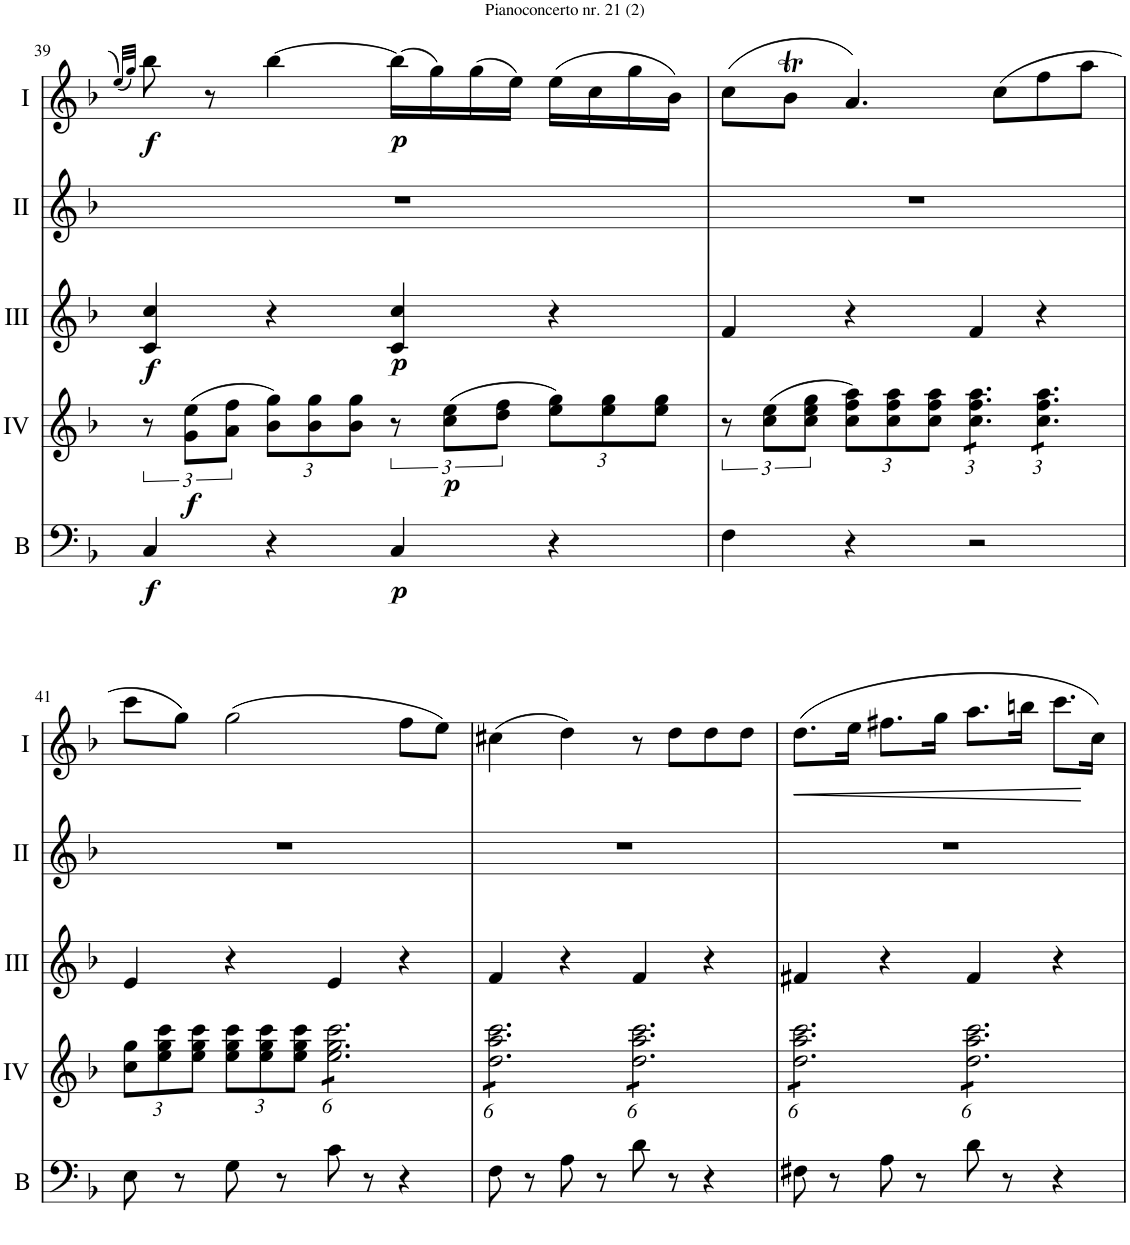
**kern	**dynam	**kern	**dynam	**kern	**dynam	**kern	**kern	**dynam
*part5	*part5	*part4	*part4	*part3	*part3	*part2	*part1	*part1
*staff5	*staff5	*staff4	*staff4	*staff3	*staff3	*staff2	*staff1	*staff1
*I"Bass	*	*I"Acc. 4	*	*I"Acc. 3	*	*I"Acc. 2	*I"Acc. 1	*
*I'B	*	*	*	*	*	*	*	*
!!LO:PB:g=z
*clefF4	*	*clefG2	*	*clefG2	*	*clefG2	*clefG2	*
*Trd7c12	*	*Trd7c12	*	*Trd7c12	*	*	*	*
*k[b-]	*	*k[b-]	*	*k[b-]	*	*k[b-]	*k[b-]	*
*M4/4	*	*M4/4	*	*M4/4	*	*M4/4	*M4/4	*
*met(c)	*	*met(c)	*	*met(c)	*	*met(c)	*met(c)	*
=39	=39	=39	=39	=39	=39	=39	=39	=39
.	.	.	.	.	.	.	(32qee/LLL	.
.	.	.	.	.	.	.	32qgg/JJJ)	.
!	!LO:DY:b	!	!	!	!LO:DY:b	!	!	!LO:DY:b
4C/	f	12r	.	4c/ 4cc/	f	1r	8bb-\	f
!	!	!	!LO:DY:b	!	!	!	!	!
.	.	(12g\ 12ee\L	f	.	.	.	.	.
.	.	.	.	.	.	.	8r	.
.	.	12a\ 12ff\J	.	.	.	.	.	.
*	*	*Xbrackettup	*	*	*	*	*	*
4r	.	12b-\ 12gg\L)	.	4r	.	.	[4bb-\	.
.	.	12b-\ 12gg\	.	.	.	.	.	.
.	.	12b-\ 12gg\J	.	.	.	.	.	.
*	*	*brackettup	*	*	*	*	*	*
!	!LO:DY:b	!	!	!	!LO:DY:b	!	!	!LO:DY:b
4C/	p	12r	.	4c/ 4cc/	p	.	(16bb-\LL]	p
.	.	.	.	.	.	.	16gg\)	.
!	!	!	!LO:DY:b	!	!	!	!	!
.	.	(12cc\ 12ee\L	p	.	.	.	.	.
.	.	.	.	.	.	.	(16gg\	.
.	.	12dd\ 12ff\J	.	.	.	.	.	.
.	.	.	.	.	.	.	16ee\JJ)	.
*	*	*Xbrackettup	*	*	*	*	*	*
4r	.	12ee\ 12gg\L)	.	4r	.	.	(16ee\LL	.
.	.	.	.	.	.	.	16cc\	.
.	.	12ee\ 12gg\	.	.	.	.	.	.
.	.	.	.	.	.	.	16gg\	.
.	.	12ee\ 12gg\J	.	.	.	.	.	.
.	.	.	.	.	.	.	16b-\JJ)	.
=40	=40	=40	=40	=40	=40	=40	=40	=40
*	*	*brackettup	*	*	*	*	*	*
4F\	.	12r	.	4f/	.	1r	(8cc\L	.
.	.	(12cc\ 12ee\L	.	.	.	.	.	.
.	.	.	.	.	.	.	8b-T\J	.
.	.	12cc\ 12ee\ 12gg\J	.	.	.	.	.	.
*	*	*Xbrackettup	*	*	*	*	*	*
4r	.	12cc\ 12ff\ 12aa\L)	.	4r	.	.	4.a/)	.
.	.	12cc\ 12ff\ 12aa\	.	.	.	.	.	.
.	.	12cc\ 12ff\ 12aa\J	.	.	.	.	.	.
*	*	*tremolo	*	*	*	*	*	*
2r	.	12cc\ 12ff\ 12aa\L	.	4f/	.	.	.	.
.	.	12cc\ 12ff\ 12aa\	.	.	.	.	.	.
.	.	.	.	.	.	.	(8cc\L	.
.	.	12cc\ 12ff\ 12aa\J	.	.	.	.	.	.
.	.	12cc\ 12ff\ 12aa\L	.	4r	.	.	8ff\	.
.	.	12cc\ 12ff\ 12aa\	.	.	.	.	.	.
.	.	.	.	.	.	.	8aa\J	.
.	.	12cc\ 12ff\ 12aa\J	.	.	.	.	.	.
*	*	*Xtremolo	*	*	*	*	*	*
!!LO:LB:g=z
=41	=41	=41	=41	=41	=41	=41	=41	=41
8E\	.	12cc\ 12gg\L	.	4e/	.	1r	8ccc\L	.
.	.	12ee\ 12gg\ 12ccc\	.	.	.	.	.	.
8r	.	.	.	.	.	.	8gg\J)	.
.	.	12ee\ 12gg\ 12ccc\J	.	.	.	.	.	.
8G\	.	12ee\ 12gg\ 12ccc\L	.	4r	.	.	(2gg\	.
.	.	12ee\ 12gg\ 12ccc\	.	.	.	.	.	.
8r	.	.	.	.	.	.	.	.
.	.	12ee\ 12gg\ 12ccc\J	.	.	.	.	.	.
*	*	*tremolo	*	*	*	*	*	*
8c\	.	12ee\ 12gg\ 12ccc\L	.	4e/	.	.	.	.
.	.	12ee\ 12gg\ 12ccc\	.	.	.	.	.	.
8r	.	.	.	.	.	.	.	.
.	.	12ee\ 12gg\ 12ccc\	.	.	.	.	.	.
4r	.	12ee\ 12gg\ 12ccc\	.	4r	.	.	8ff\L	.
.	.	12ee\ 12gg\ 12ccc\	.	.	.	.	.	.
.	.	.	.	.	.	.	8ee\J)	.
.	.	12ee\ 12gg\ 12ccc\J	.	.	.	.	.	.
=42	=42	=42	=42	=42	=42	=42	=42	=42
8F\	.	12dd\ 12aa\ 12ccc\L	.	4f/	.	1r	(4cc#X\	.
.	.	12dd\ 12aa\ 12ccc\	.	.	.	.	.	.
8r	.	.	.	.	.	.	.	.
.	.	12dd\ 12aa\ 12ccc\	.	.	.	.	.	.
8A\	.	12dd\ 12aa\ 12ccc\	.	4r	.	.	4dd\)	.
.	.	12dd\ 12aa\ 12ccc\	.	.	.	.	.	.
8r	.	.	.	.	.	.	.	.
.	.	12dd\ 12aa\ 12ccc\J	.	.	.	.	.	.
8d\	.	12dd\ 12aa\ 12ccc\L	.	4f/	.	.	8r	.
.	.	12dd\ 12aa\ 12ccc\	.	.	.	.	.	.
8r	.	.	.	.	.	.	8dd\L	.
.	.	12dd\ 12aa\ 12ccc\	.	.	.	.	.	.
4r	.	12dd\ 12aa\ 12ccc\	.	4r	.	.	8dd\	.
.	.	12dd\ 12aa\ 12ccc\	.	.	.	.	.	.
.	.	.	.	.	.	.	8dd\J	.
.	.	12dd\ 12aa\ 12ccc\J	.	.	.	.	.	.
=43	=43	=43	=43	=43	=43	=43	=43	=43
!	!	!	!	!	!	!	!	!LO:HP:b
8F#X\	.	12dd\ 12aa\ 12ccc\L	.	4f#X/	.	1r	(8.dd\L	<
.	.	12dd\ 12aa\ 12ccc\	.	.	.	.	.	.
8r	.	.	.	.	.	.	.	.
.	.	12dd\ 12aa\ 12ccc\	.	.	.	.	.	.
.	.	.	.	.	.	.	16ee\Jk	.
8A\	.	12dd\ 12aa\ 12ccc\	.	4r	.	.	8.ff#X\L	.
.	.	12dd\ 12aa\ 12ccc\	.	.	.	.	.	.
8r	.	.	.	.	.	.	.	.
.	.	12dd\ 12aa\ 12ccc\J	.	.	.	.	.	.
.	.	.	.	.	.	.	16gg\Jk	.
8d\	.	12dd\ 12aa\ 12ccc\L	.	4f#/	.	.	8.aa\L	.
.	.	12dd\ 12aa\ 12ccc\	.	.	.	.	.	.
8r	.	.	.	.	.	.	.	.
.	.	12dd\ 12aa\ 12ccc\	.	.	.	.	.	.
.	.	.	.	.	.	.	16bbn\Jk	.
4r	.	12dd\ 12aa\ 12ccc\	.	4r	.	.	8.ccc\L	.
.	.	12dd\ 12aa\ 12ccc\	.	.	.	.	.	.
.	.	12dd\ 12aa\ 12ccc\J	.	.	.	.	.	.
*	*	*Xtremolo	*	*	*	*	*	*
.	.	.	.	.	.	.	16cc\Jk)	[
=	=	=	=	=	=	=	=	=
*-	*-	*-	*-	*-	*-	*-	*-	*-
